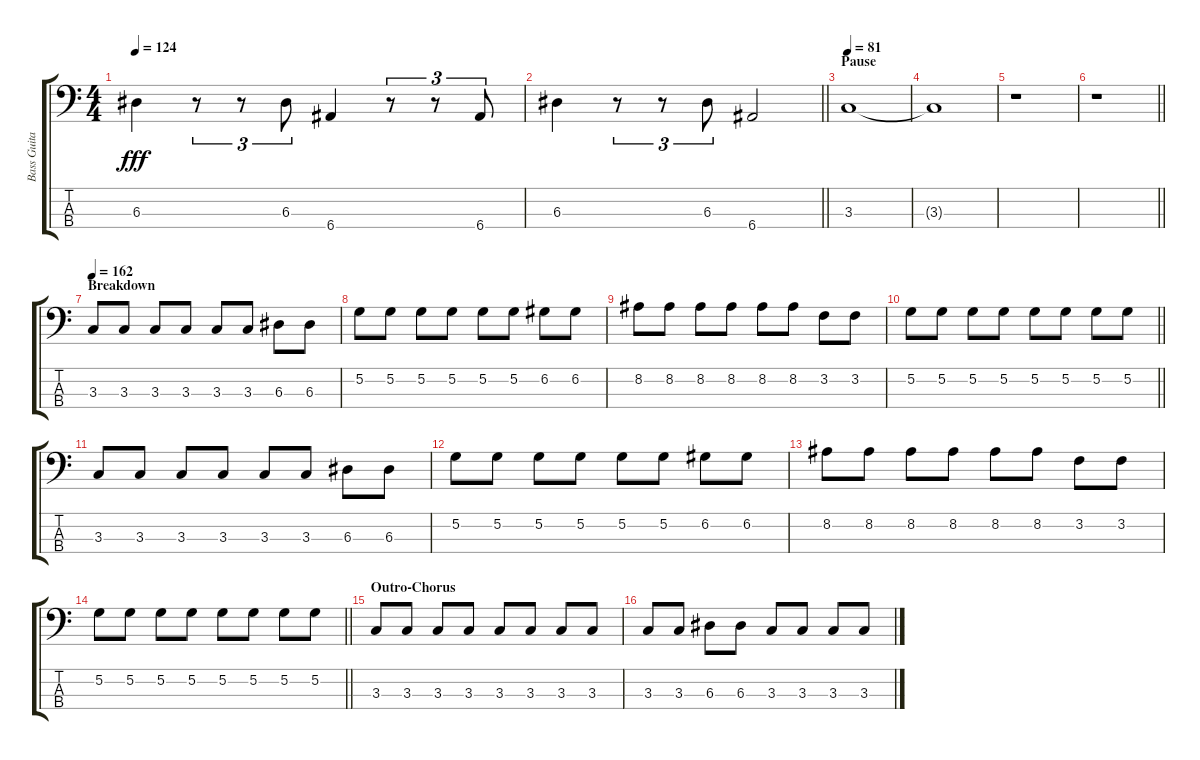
\track ("Bass Guitar" "Bass Guita") {instrument electricbasspick}
\staff {score tabs}
\tuning (G2 D2 A1 E1) {hide}
\ts (4 4)
\tempo 124
\clef f4
\ks c
6.3.4{dy fff} r.8{tu (3 2)} r.8{tu (3 2)} 6.3.8{tu (3 2)} 6.4.4 r.8{tu (3 2)} r.8{tu (3 2)} 6.4.8{tu (3 2)} |
\barLineRight lightlight
6.3.4 r.8{tu (3 2)} r.8{tu (3 2)} 6.3.8{tu (3 2)} 6.4.2 |
\section ("" "Pause")
\tempo 81
3.3.1{volume 0} |
3.3{t}.1 |
r.1{volume 16} |
\barLineRight lightlight
r.1 |
\section ("" "Breakdown")
\tempo 162
3.3.8 3.3.8 3.3.8 3.3.8 3.3.8 3.3.8 6.3.8 6.3.8 |
5.2.8 5.2.8 5.2.8 5.2.8 5.2.8 5.2.8 6.2.8 6.2.8 |
8.2.8 8.2.8 8.2.8 8.2.8 8.2.8 8.2.8 3.2.8 3.2.8 |
\barLineRight lightlight
5.2.8 5.2.8 5.2.8 5.2.8 5.2.8 5.2.8 5.2.8 5.2.8 |
3.3.8 3.3.8 3.3.8 3.3.8 3.3.8 3.3.8 6.3.8 6.3.8 |
5.2.8 5.2.8 5.2.8 5.2.8 5.2.8 5.2.8 6.2.8 6.2.8 |
8.2.8 8.2.8 8.2.8 8.2.8 8.2.8 8.2.8 3.2.8 3.2.8 |
\barLineRight lightlight
5.2.8 5.2.8 5.2.8 5.2.8 5.2.8 5.2.8 5.2.8 5.2.8 |
\section ("" "Outro-Chorus")
3.3.8 3.3.8 3.3.8 3.3.8 3.3.8 3.3.8 3.3.8 3.3.8 |
3.3.8 3.3.8 6.3.8 6.3.8 3.3.8 3.3.8 3.3.8 3.3.8
